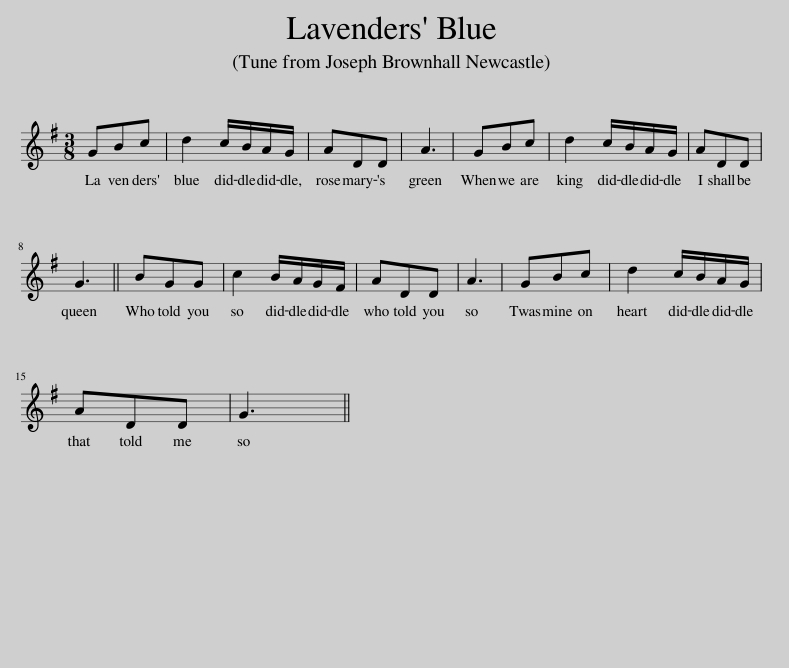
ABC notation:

X:1
L:1/8
M:3/8
I:linebreak $
K:G
V:1 treble
V:1
 GBc | d2 c/B/A/G/ | ADD | A3 | GBc | %5
 d2 c/B/A/G/ | ADD |$ G3 || BGG | c2 B/A/G/F/ | %10
 ADD | A3 | GBc | d2 c/B/A/G/ |$ ADD | %15
 G3 || %16
